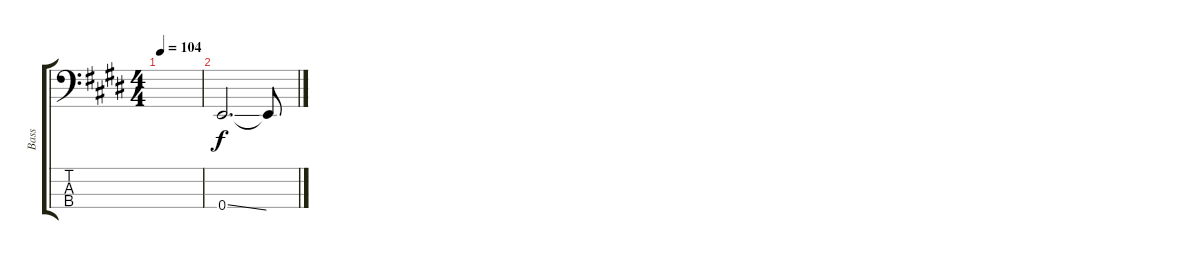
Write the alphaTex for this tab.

\track ("Bass" "Bass") {instrument electricbassfinger}
\staff {score tabs}
\tuning (G2 D2 A1 E1) {hide}
\ts (4 4)
\tempo 104
\clef f4
\ks e
|
0.4{ss}.2{d} 0.4{t}.8
